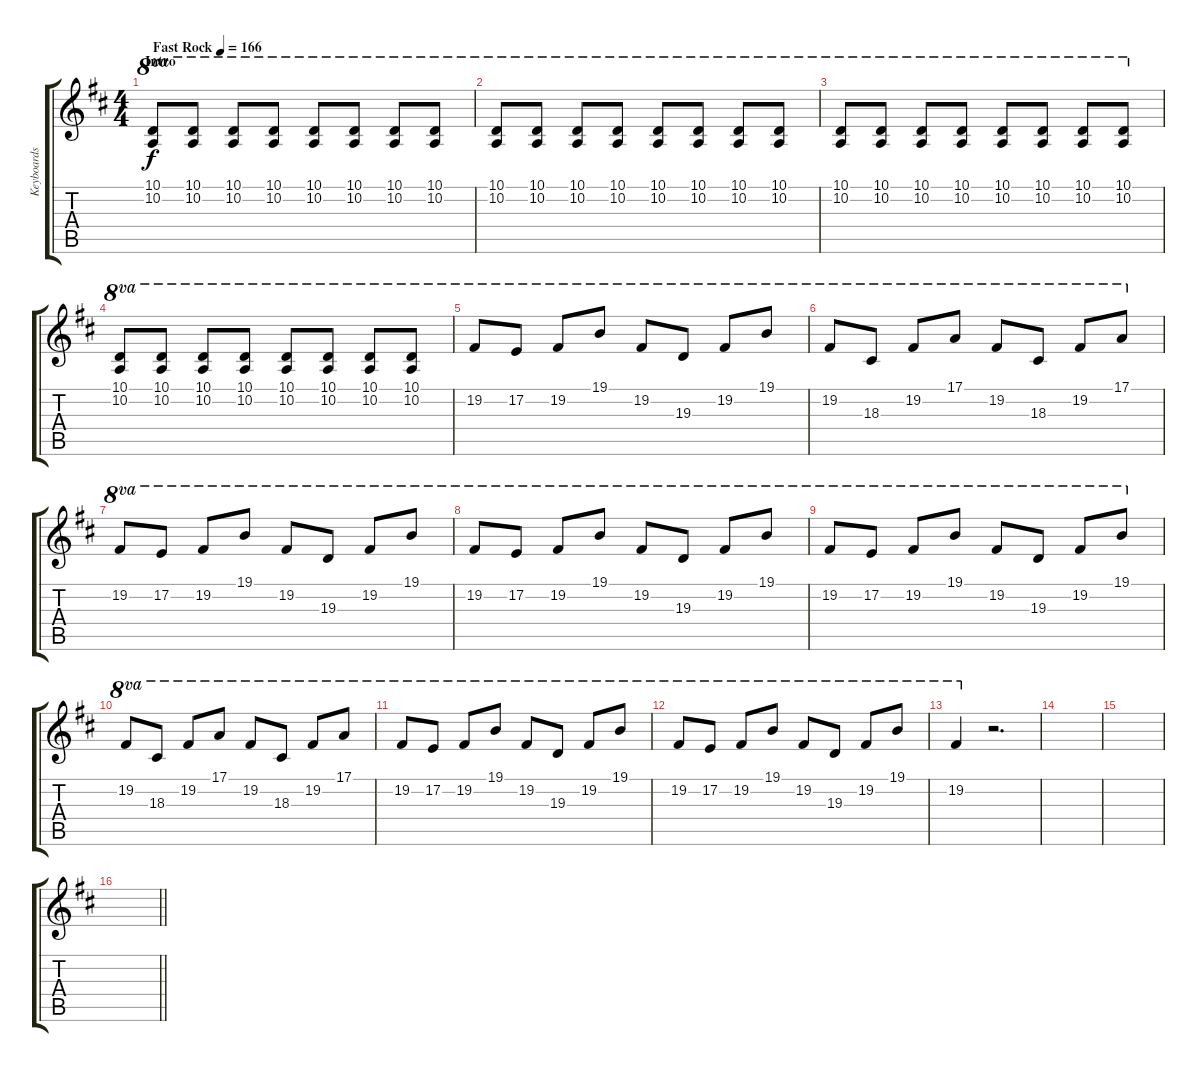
\track ("Keyboards" "Keyboards") {instrument lead1square}
\staff {score tabs}
\tuning (E4 B3 G3 D3 A2 E2) {hide}
\ts (4 4)
\section ("" "Intro")
\tempo (166 "Fast Rock")
\clef g2
\ks d
(10.1 10.2).8{ot 8va dy f instrument lead1square} (10.1 10.2).8{ot 8va} (10.1 10.2).8{ot 8va} (10.1 10.2).8{ot 8va} (10.1 10.2).8{ot 8va} (10.1 10.2).8{ot 8va} (10.1 10.2).8{ot 8va} (10.1 10.2).8{ot 8va} |
(10.1 10.2).8{ot 8va} (10.1 10.2).8{ot 8va} (10.1 10.2).8{ot 8va} (10.1 10.2).8{ot 8va} (10.1 10.2).8{ot 8va} (10.1 10.2).8{ot 8va} (10.1 10.2).8{ot 8va} (10.1 10.2).8{ot 8va} |
(10.1 10.2).8{ot 8va} (10.1 10.2).8{ot 8va} (10.1 10.2).8{ot 8va} (10.1 10.2).8{ot 8va} (10.1 10.2).8{ot 8va} (10.1 10.2).8{ot 8va} (10.1 10.2).8{ot 8va} (10.1 10.2).8{ot 8va} |
(10.1 10.2).8{ot 8va} (10.1 10.2).8{ot 8va} (10.1 10.2).8{ot 8va} (10.1 10.2).8{ot 8va} (10.1 10.2).8{ot 8va} (10.1 10.2).8{ot 8va} (10.1 10.2).8{ot 8va} (10.1 10.2).8{ot 8va} |
19.2.8{ot 8va} 17.2.8{ot 8va} 19.2.8{ot 8va} 19.1.8{ot 8va} 19.2.8{ot 8va} 19.3.8{ot 8va} 19.2.8{ot 8va} 19.1.8{ot 8va} |
19.2.8{ot 8va} 18.3.8{ot 8va} 19.2.8{ot 8va} 17.1.8{ot 8va} 19.2.8{ot 8va} 18.3.8{ot 8va} 19.2.8{ot 8va} 17.1.8{ot 8va} |
19.2.8{ot 8va} 17.2.8{ot 8va} 19.2.8{ot 8va} 19.1.8{ot 8va} 19.2.8{ot 8va} 19.3.8{ot 8va} 19.2.8{ot 8va} 19.1.8{ot 8va} |
19.2.8{ot 8va} 17.2.8{ot 8va} 19.2.8{ot 8va} 19.1.8{ot 8va} 19.2.8{ot 8va} 19.3.8{ot 8va} 19.2.8{ot 8va} 19.1.8{ot 8va} |
19.2.8{ot 8va} 17.2.8{ot 8va} 19.2.8{ot 8va} 19.1.8{ot 8va} 19.2.8{ot 8va} 19.3.8{ot 8va} 19.2.8{ot 8va} 19.1.8{ot 8va} |
19.2.8{ot 8va} 18.3.8{ot 8va} 19.2.8{ot 8va} 17.1.8{ot 8va} 19.2.8{ot 8va} 18.3.8{ot 8va} 19.2.8{ot 8va} 17.1.8{ot 8va} |
19.2.8{ot 8va} 17.2.8{ot 8va} 19.2.8{ot 8va} 19.1.8{ot 8va} 19.2.8{ot 8va} 19.3.8{ot 8va} 19.2.8{ot 8va} 19.1.8{ot 8va} |
19.2.8{ot 8va} 17.2.8{ot 8va} 19.2.8{ot 8va} 19.1.8{ot 8va} 19.2.8{ot 8va} 19.3.8{ot 8va} 19.2.8{ot 8va} 19.1.8{ot 8va} |
19.2.4{ot 8va} r.2{d} |
|
|
\barLineRight lightlight
